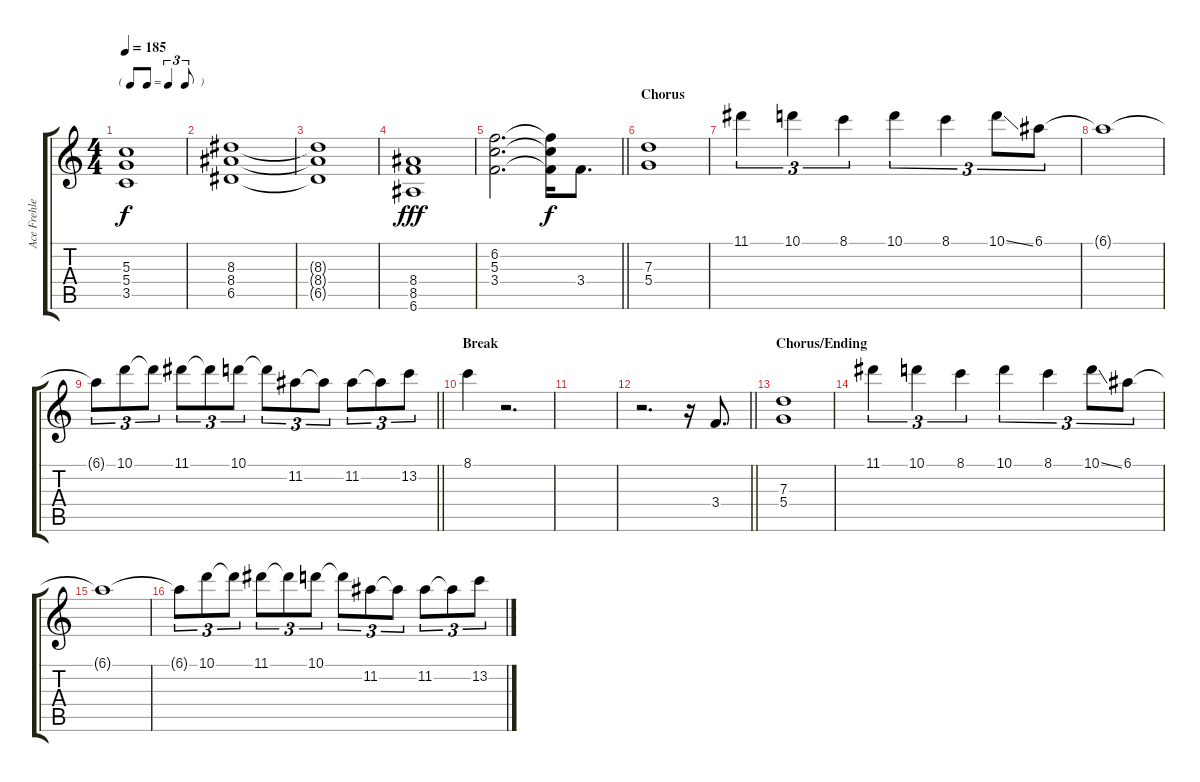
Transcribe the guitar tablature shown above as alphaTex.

\track ("Ace Frehley" "Ace Frehle") {instrument overdrivenguitar}
\staff {score tabs}
\tuning (E4 B3 G3 D3 A2 E2) {hide}
\ts (4 4)
\tf triplet8th
\tempo 185
\clef g2
\ks c
(5.3{t} 5.4{t} 3.5{t}).1{dy f} |
(8.3 8.4 6.5).1 |
(8.3{t} 8.4{t} 6.5{t}).1 |
(8.4 8.5 6.6).1{dy fff} |
\barLineRight lightlight
(6.2 5.3 3.4).2{d} (6.2{t} 5.3{t} 3.4{t}).16{dy f} 3.4.8{d} |
\section ("" "Chorus")
(7.3 5.4).1 |
11.1.4{tu (3 2) volume 16} 10.1.4{tu (3 2)} 8.1.4{tu (3 2)} 10.1.4{tu (3 2)} 8.1.4{tu (3 2)} 10.1{ss}.8{tu (3 2)} 6.1.8{tu (3 2)} |
6.1{t}.1 |
\barLineRight lightlight
6.1{t}.8{tu (3 2)} 10.1.8{tu (3 2)} 10.1{t}.8{tu (3 2)} 11.1.8{tu (3 2)} 11.1{t}.8{tu (3 2)} 10.1.8{tu (3 2)} 10.1{t}.8{tu (3 2)} 11.2.8{tu (3 2)} 11.2{t}.8{tu (3 2)} 11.2.8{tu (3 2)} 11.2{t}.8{tu (3 2)} 13.2.8{tu (3 2)} |
\section ("" "Break")
8.1.4 r.2{d} |
|
\barLineRight lightlight
r.2{d} r.16 3.4.8{d volume 13} |
\section ("" "Chorus/Ending")
(7.3 5.4).1 |
11.1.4{tu (3 2) volume 16} 10.1.4{tu (3 2)} 8.1.4{tu (3 2)} 10.1.4{tu (3 2)} 8.1.4{tu (3 2)} 10.1{ss}.8{tu (3 2)} 6.1.8{tu (3 2)} |
6.1{t}.1 |
6.1{t}.8{tu (3 2)} 10.1.8{tu (3 2)} 10.1{t}.8{tu (3 2)} 11.1.8{tu (3 2)} 11.1{t}.8{tu (3 2)} 10.1.8{tu (3 2)} 10.1{t}.8{tu (3 2)} 11.2.8{tu (3 2)} 11.2{t}.8{tu (3 2)} 11.2.8{tu (3 2)} 11.2{t}.8{tu (3 2)} 13.2.8{tu (3 2)}
